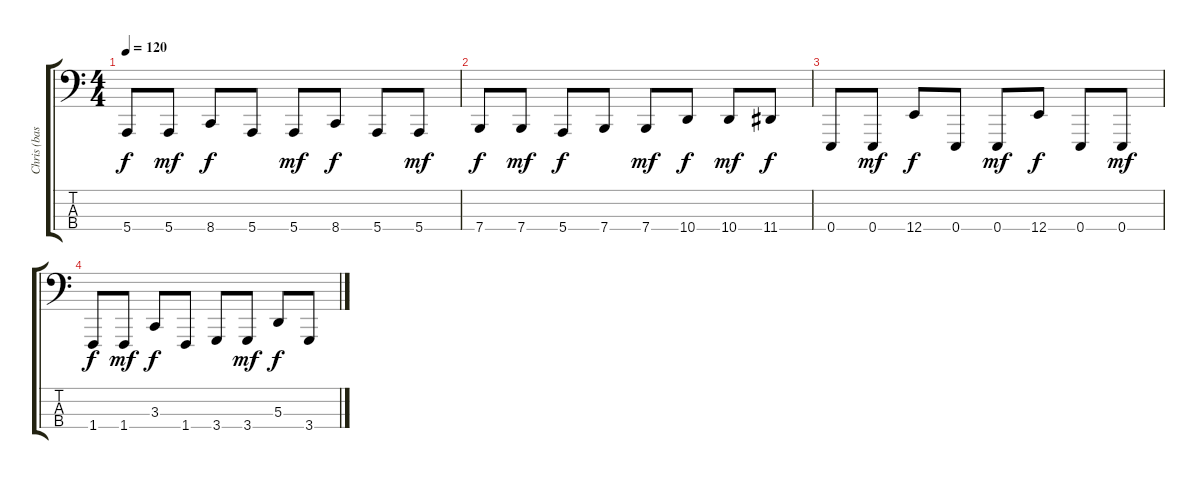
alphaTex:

\track ("Chris (bass-fx)" "Chris (bas") {instrument synthbrass2}
\staff {score tabs}
\tuning (G2 D2 A1 E1) {hide}
\ts (4 4)
\tempo 120
\clef f4
\ks c
5.4.8{dy f} 5.4.8{dy mf} 8.4.8{dy f} 5.4.8 5.4.8{dy mf} 8.4.8{dy f} 5.4.8 5.4.8{dy mf} |
7.4.8{dy f} 7.4.8{dy mf} 5.4.8{dy f} 7.4.8 7.4.8{dy mf} 10.4.8{dy f} 10.4.8{dy mf} 11.4.8{dy f} |
0.4.8 0.4.8{dy mf} 12.4.8{dy f} 0.4.8 0.4.8{dy mf} 12.4.8{dy f} 0.4.8 0.4.8{dy mf} |
1.4.8{dy f} 1.4.8{dy mf} 3.3.8{dy f} 1.4.8 3.4.8 3.4.8{dy mf} 5.3.8{dy f} 3.4.8
